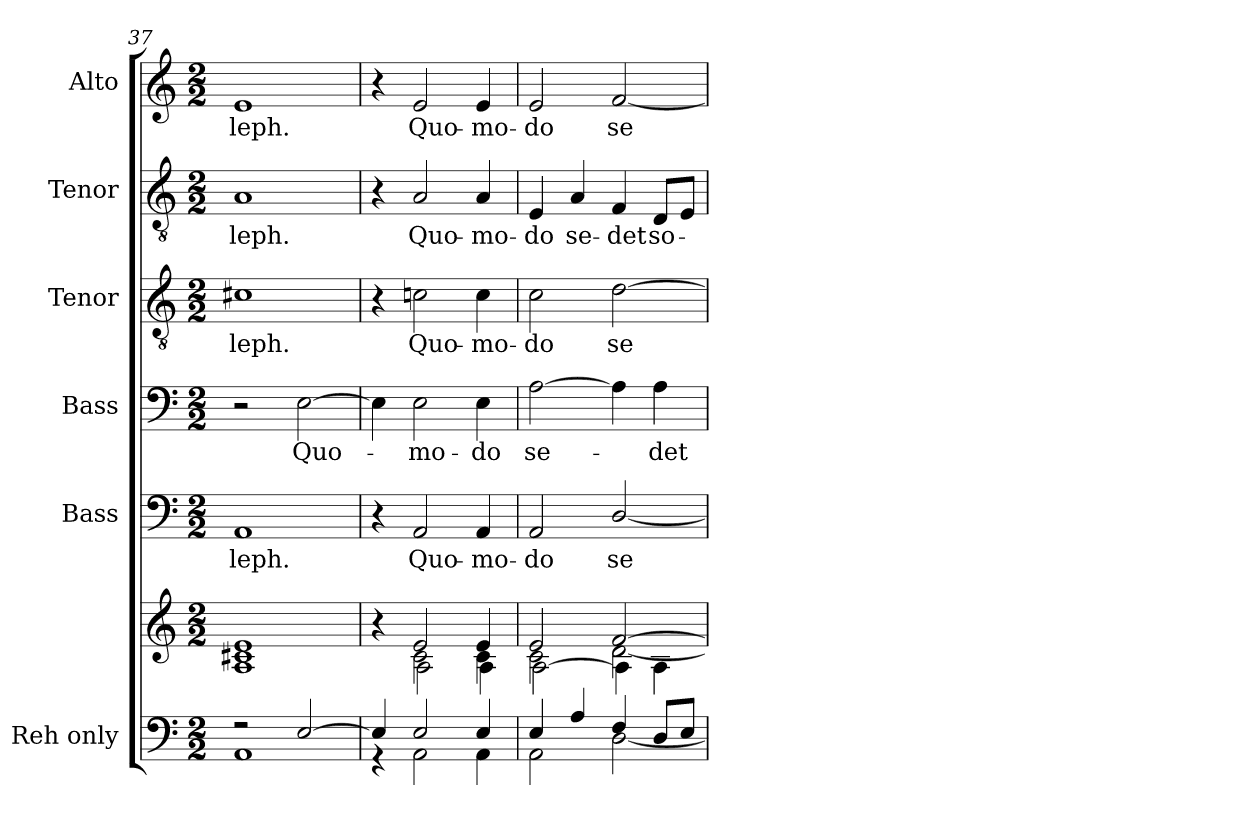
**kern	**kern	**kern	**text	**kern	**text	**kern	**text	**kern	**text	**kern	**text
*part6	*part6	*part5	*part5	*part4	*part4	*part3	*part3	*part2	*part2	*part1	*part1
*staff7	*staff6	*staff5	*staff5	*staff4	*staff4	*staff3	*staff3	*staff2	*staff2	*staff1	*staff1
*I"Reh only	*	*I"Bass	*	*I"Bass	*	*I"Tenor	*	*I"Tenor	*	*I"Alto	*
*	*	*I'B.	*	*I'B.	*	*I'T.	*	*I'T.	*	*I'A.	*
*clefF4	*clefG2	*clefF4	*	*clefF4	*	*clefGv2	*	*clefGv2	*	*clefG2	*
*	*	*	*	*	*	*ITrd7c12	*	*ITrd7c12	*	*	*
*k[]	*k[]	*k[]	*	*k[]	*	*k[]	*	*k[]	*	*k[]	*
*C:	*C:	*C:	*	*C:	*	*C:	*	*C:	*	*C:	*
*M2/2	*M2/2	*M2/2	*	*M2/2	*	*M2/2	*	*M2/2	*	*M2/2	*
=37	=37	=37	=37	=37	=37	=37	=37	=37	=37	=37	=37
*^	*^	*	*	*	*	*	*	*	*	*	*
*	*	*	*^	*	*	*	*	*	*	*	*	*	*
!	!	!	!	!	!	!LO:LY:b:color=#000000	!	!	!	!	!	!	!	!
!	!	!	!	!	!	!	!	!	!	!LO:LY:b:color=#000000	!	!	!	!
!	!	!	!	!	!	!	!	!	!	!	!	!LO:LY:b:color=#000000	!	!
!	!	!	!	!	!	!	!	!	!	!	!	!	!	!LO:LY:b:color=#000000
2r	1AAi	1ei	1c#Xi	1Ai	1AAi	-leph.	2r	.	1C#Xi	-leph.	1AAi	-leph.	1ei	-leph.
!	!	!	!	!	!	!	!	!LO:LY:b:color=#000000	!	!	!	!	!	!
[2Ei/	.	.	.	.	.	.	[2Ei\	Quo-	.	.	.	.	.	.
=38	=38	=38	=38	=38	=38	=38	=38	=38	=38	=38	=38	=38	=38	=38
4Ei/]	4r	4r	4ryy	4ryy	4r	.	4Ei\]	.	4r	.	4r	.	4r	.
!	!	!	!	!	!	!LO:LY:b:color=#000000	!	!	!	!	!	!	!	!
!	!	!	!	!	!	!	!	!LO:LY:b:color=#000000	!	!	!	!	!	!
!	!	!	!	!	!	!	!	!	!	!LO:LY:b:color=#000000	!	!	!	!
!	!	!	!	!	!	!	!	!	!	!	!	!LO:LY:b:color=#000000	!	!
!	!	!	!	!	!	!	!	!	!	!	!	!	!	!LO:LY:b:color=#000000
2Ei/	2AAi\	2ei/	2ci\	2Ai\	2AAi/	Quo-	2Ei\	-mo-	2Cni\	Quo-	2AAi/	Quo-	2ei/	Quo-
!	!	!	!	!	!	!LO:LY:b:color=#000000	!	!	!	!	!	!	!	!
!	!	!	!	!	!	!	!	!LO:LY:b:color=#000000	!	!	!	!	!	!
!	!	!	!	!	!	!	!	!	!	!LO:LY:b:color=#000000	!	!	!	!
!	!	!	!	!	!	!	!	!	!	!	!	!LO:LY:b:color=#000000	!	!
!	!	!	!	!	!	!	!	!	!	!	!	!	!	!LO:LY:b:color=#000000
4Ei/	4AAi\	4ei/	4ci\	4Ai\	4AAi/	-mo-	4Ei\	-do	4Ci\	-mo-	4AAi/	-mo-	4ei/	-mo-
=39	=39	=39	=39	=39	=39	=39	=39	=39	=39	=39	=39	=39	=39	=39
!	!	!	!	!	!	!LO:LY:b:color=#000000	!	!	!	!	!	!	!	!
!	!	!	!	!	!	!	!	!LO:LY:b:color=#000000	!	!	!	!	!	!
!	!	!	!	!	!	!	!	!	!	!LO:LY:b:color=#000000	!	!	!	!
!	!	!	!	!	!	!	!	!	!	!	!	!LO:LY:b:color=#000000	!	!
!	!	!	!	!	!	!	!	!	!	!	!	!	!	!LO:LY:b:color=#000000
4Ei/	2AAi\	2ei/	2ci\	[2Ai\	2AAi/	-do	[2Ai\	se-	2Ci\	-do	4EEi/	-do	2ei/	-do
!	!	!	!	!	!	!	!	!	!	!	!	!LO:LY:b:color=#000000	!	!
4Ai/	.	.	.	.	.	.	.	.	.	.	4AAi/	se-	.	.
!	!	!	!	!	!	!LO:LY:b:color=#000000	!	!	!	!	!	!	!	!
!	!	!	!	!	!	!	!	!	!	!LO:LY:b:color=#000000	!	!	!	!
!	!	!	!	!	!	!	!	!	!	!	!	!LO:LY:b:color=#000000	!	!
!	!	!	!	!	!	!	!	!	!	!	!	!	!	!LO:LY:b:color=#000000
4Fi/	[2Di\	[2fi/	[2di\	4Ai\]	[2Di/	se-	4Ai\]	.	[2Di\	se-	4FFi/	-det	[2fi/	se-
!	!	!	!	!	!	!	!	!LO:LY:b:color=#000000	!	!	!	!	!	!
!	!	!	!	!	!	!	!	!	!	!	!	!LO:LY:b:color=#000000	!	!
8Di/L	.	.	.	4Ai\	.	.	4Ai\	-det	.	.	8DDi/L	so-	.	.
8Ei/J	.	.	.	.	.	.	.	.	.	.	8EEi/J	.	.	.
*v	*v	*	*	*	*	*	*	*	*	*	*	*	*	*
*	*v	*v	*v	*	*	*	*	*	*	*	*	*	*
=	=	=	=	=	=	=	=	=	=	=	=
*-	*-	*-	*-	*-	*-	*-	*-	*-	*-	*-	*-
